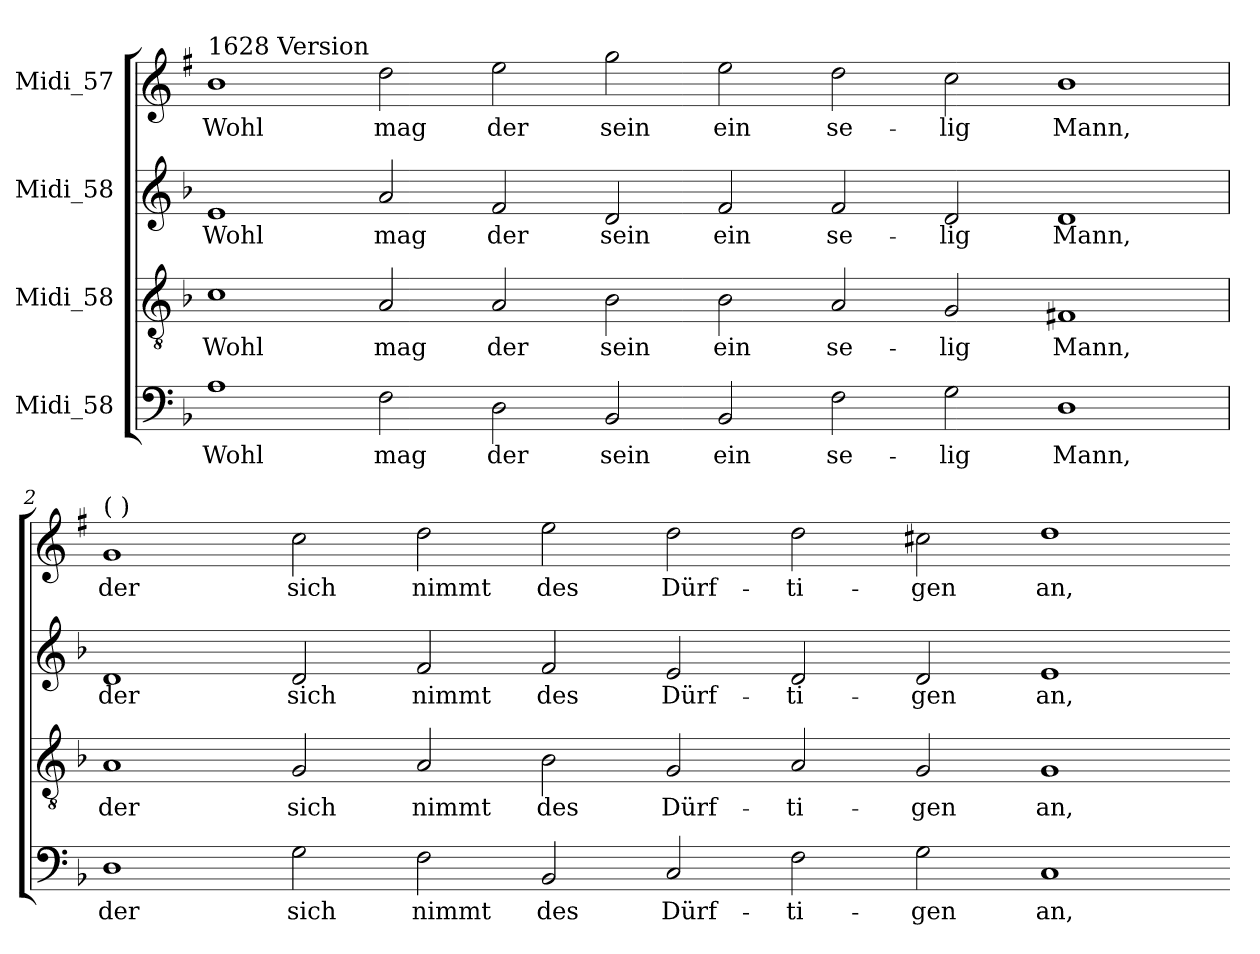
**kern	**text	**kern	**text	**kern	**text	**kern	**text
*part4	*part4	*part3	*part3	*part2	*part2	*part1	*part1
*staff4	*staff4	*staff3	*staff3	*staff2	*staff2	*staff1	*staff1
*I"Midi_58	*	*I"Midi_58	*	*I"Midi_58	*	*I"Midi_57	*
*clefF4	*	*clefGv2	*	*clefG2	*	*clefG2	*
*	*	*	*	*	*	*ITrd1c2	*
*k[b-]	*	*k[b-]	*	*k[b-]	*	*k[b-]	*
*F:	*	*F:	*	*F:	*	*F:	*
=1	=1	=1	=1	=1	=1	=1	=1
!	!	!	!	!	!	!LO:TX:a:t=1628 Version	!
!	!LO:LY:b	!	!LO:LY:b	!	!LO:LY:b	!	!LO:LY:b
1A	Wohl	1c	Wohl	1e	Wohl	1a	Wohl
!	!LO:LY:b	!	!LO:LY:b	!	!LO:LY:b	!	!LO:LY:b
2F	mag	2A	mag	2a	mag	2cc	mag
!	!LO:LY:b	!	!LO:LY:b	!	!LO:LY:b	!	!LO:LY:b
2D	der	2A	der	2f	der	2dd	der
!	!LO:LY:b	!	!LO:LY:b	!	!LO:LY:b	!	!LO:LY:b
2BB-	sein	2B-	sein	2d	sein	2ff	sein
!	!LO:LY:b	!	!LO:LY:b	!	!LO:LY:b	!	!LO:LY:b
2BB-	ein	2B-	ein	2f	ein	2dd	ein
!	!LO:LY:b	!	!LO:LY:b	!	!LO:LY:b	!	!LO:LY:b
2F	se-	2A	se-	2f	se-	2cc	se-
!	!LO:LY:b	!	!LO:LY:b	!	!LO:LY:b	!	!LO:LY:b
2G	-lig	2G	-lig	2d	-lig	2b-	-lig
!	!LO:LY:b	!	!LO:LY:b	!	!LO:LY:b	!	!LO:LY:b
1D	Mann,	1F#X	Mann,	1d	Mann,	1a	Mann,
=2	=2	=2	=2	=2	=2	=2	=2
!	!	!	!	!	!	!LO:TX:a:t=(  )	!
!	!LO:LY:b	!	!LO:LY:b	!	!LO:LY:b	!	!LO:LY:b
1D	der	1A	der	1d	der	1f	der
!	!LO:LY:b	!	!LO:LY:b	!	!LO:LY:b	!	!LO:LY:b
2G	sich	2G	sich	2d	sich	2b-	sich
!	!LO:LY:b	!	!LO:LY:b	!	!LO:LY:b	!	!LO:LY:b
2F	nimmt	2A	nimmt	2f	nimmt	2cc	nimmt
!	!LO:LY:b	!	!LO:LY:b	!	!LO:LY:b	!	!LO:LY:b
2BB-	des	2B-	des	2f	des	2dd	des
!	!LO:LY:b	!	!LO:LY:b	!	!LO:LY:b	!	!LO:LY:b
2C	Dürf-	2G	Dürf-	2e	Dürf-	2cc	Dürf-
!	!LO:LY:b	!	!LO:LY:b	!	!LO:LY:b	!	!LO:LY:b
2F	-ti-	2A	-ti-	2d	-ti-	2cc	-ti-
!	!LO:LY:b	!	!LO:LY:b	!	!LO:LY:b	!	!LO:LY:b
2G	-gen	2G	-gen	2d	-gen	2bn	-gen
!	!LO:LY:b	!	!LO:LY:b	!	!LO:LY:b	!	!LO:LY:b
1C	an,	1G	an,	1e	an,	1cc	an,
=-	=-	=-	=-	=-	=-	=-	=-
*-	*-	*-	*-	*-	*-	*-	*-
